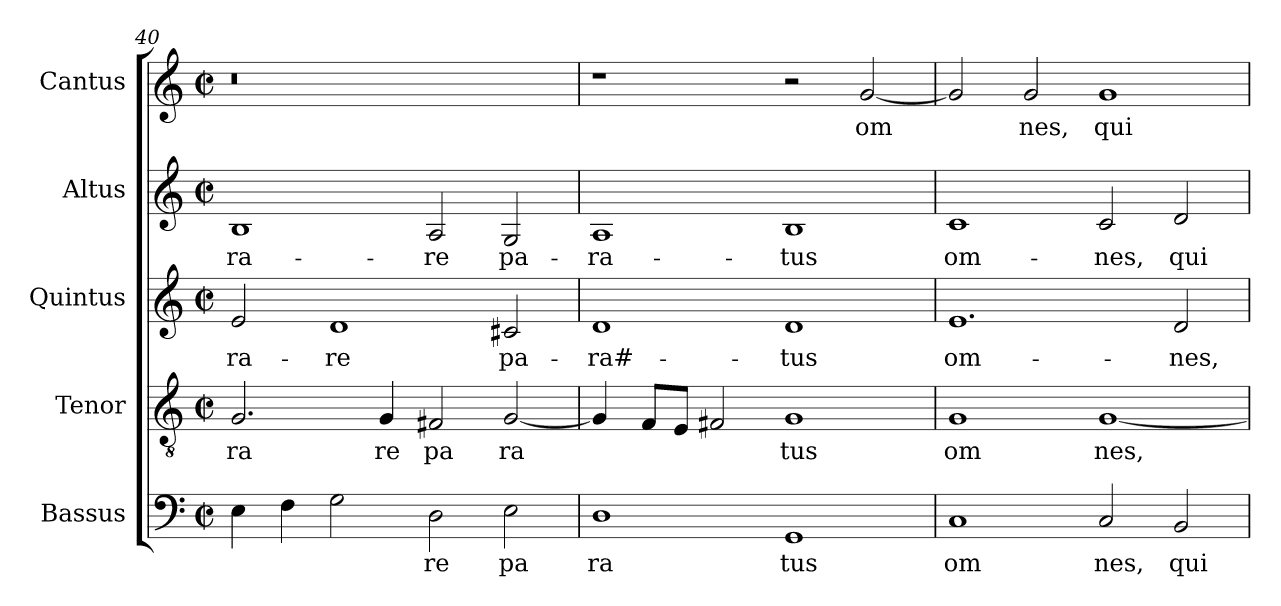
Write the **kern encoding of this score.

**kern	**text	**kern	**text	**kern	**text	**kern	**text	**kern	**text
*part5	*part5	*part4	*part4	*part3	*part3	*part2	*part2	*part1	*part1
*staff5	*staff5	*staff4	*staff4	*staff3	*staff3	*staff2	*staff2	*staff1	*staff1
*I"Bassus	*	*I"Tenor	*	*I"Quintus	*	*I"Altus	*	*I"Cantus	*
*clefF4	*	*clefGv2	*	*clefG2	*	*clefG2	*	*clefG2	*
*M2/2	*	*M2/2	*	*M2/2	*	*M2/2	*	*M2/2	*
*met(c|)	*	*met(c|)	*	*met(c|)	*	*met(c|)	*	*met(c|)	*
=40	=40	=40	=40	=40	=40	=40	=40	=40	=40
!	!	!	!LO:LY:b:cj	!	!LO:LY:b:cj	!	!LO:LY:b:cj	!	!
4E\	.	2.G/	ra	2e/	-ra-	1B	-ra-	0r	.
4F\	.	.	.	.	.	.	.	.	.
!	!	!	!	!	!LO:LY:b:cj	!	!	!	!
2G\	.	.	.	1d	-re	.	.	.	.
!	!	!	!LO:LY:b:cj	!	!	!	!	!	!
.	.	4G/	re	.	.	.	.	.	.
!	!LO:LY:b:cj	!	!LO:LY:b:cj	!	!	!	!LO:LY:b:cj	!	!
2D\	re	2F#X/	pa	.	.	2A/	-re	.	.
!	!LO:LY:b:cj	!	!LO:LY:b:cj	!	!LO:LY:b:cj	!	!LO:LY:b:cj	!	!
2E\	pa	[<2G/	ra	2c#/	pa-	2G/	pa-	.	.
=41	=41	=41	=41	=41	=41	=41	=41	=41	=41
!	!LO:LY:b:cj	!	!	!	!LO:LY:b:cj	!	!LO:LY:b:cj	!	!
1D	ra	4G/]	.	1d	-ra#-	1A	-ra-	1r	.
.	.	8F/L	.	.	.	.	.	.	.
.	.	8E/J	.	.	.	.	.	.	.
.	.	2F#/	.	.	.	.	.	.	.
!	!LO:LY:b:cj	!	!LO:LY:b:cj	!	!LO:LY:b:cj	!	!LO:LY:b:cj	!	!
1GG	tus	1G	tus	1d	-tus	1B	-tus	2r	.
!	!	!	!	!	!	!	!	!	!LO:LY:b
.	.	.	.	.	.	.	.	[<2g/	om
=42	=42	=42	=42	=42	=42	=42	=42	=42	=42
!	!LO:LY:b:cj	!	!LO:LY:b:cj	!	!LO:LY:b:cj	!	!LO:LY:b:cj	!	!
1C	om	1G	om	1.e	om-	1c	om-	2g/]	.
!	!	!	!	!	!	!	!	!	!LO:LY:b:cj
.	.	.	.	.	.	.	.	2g/	nes,
!	!LO:LY:b:cj	!	!LO:LY:b	!	!	!	!LO:LY:b:cj	!	!LO:LY:b:cj
2C/	nes,	[<1G	nes,	.	.	2c/	-nes,	1g	qui
!	!LO:LY:b:cj	!	!	!	!LO:LY:b:cj	!	!LO:LY:b:cj	!	!
2BB/	qui	.	.	2d/	-nes,	2d/	qui	.	.
=	=	=	=	=	=	=	=	=	=
*-	*-	*-	*-	*-	*-	*-	*-	*-	*-
